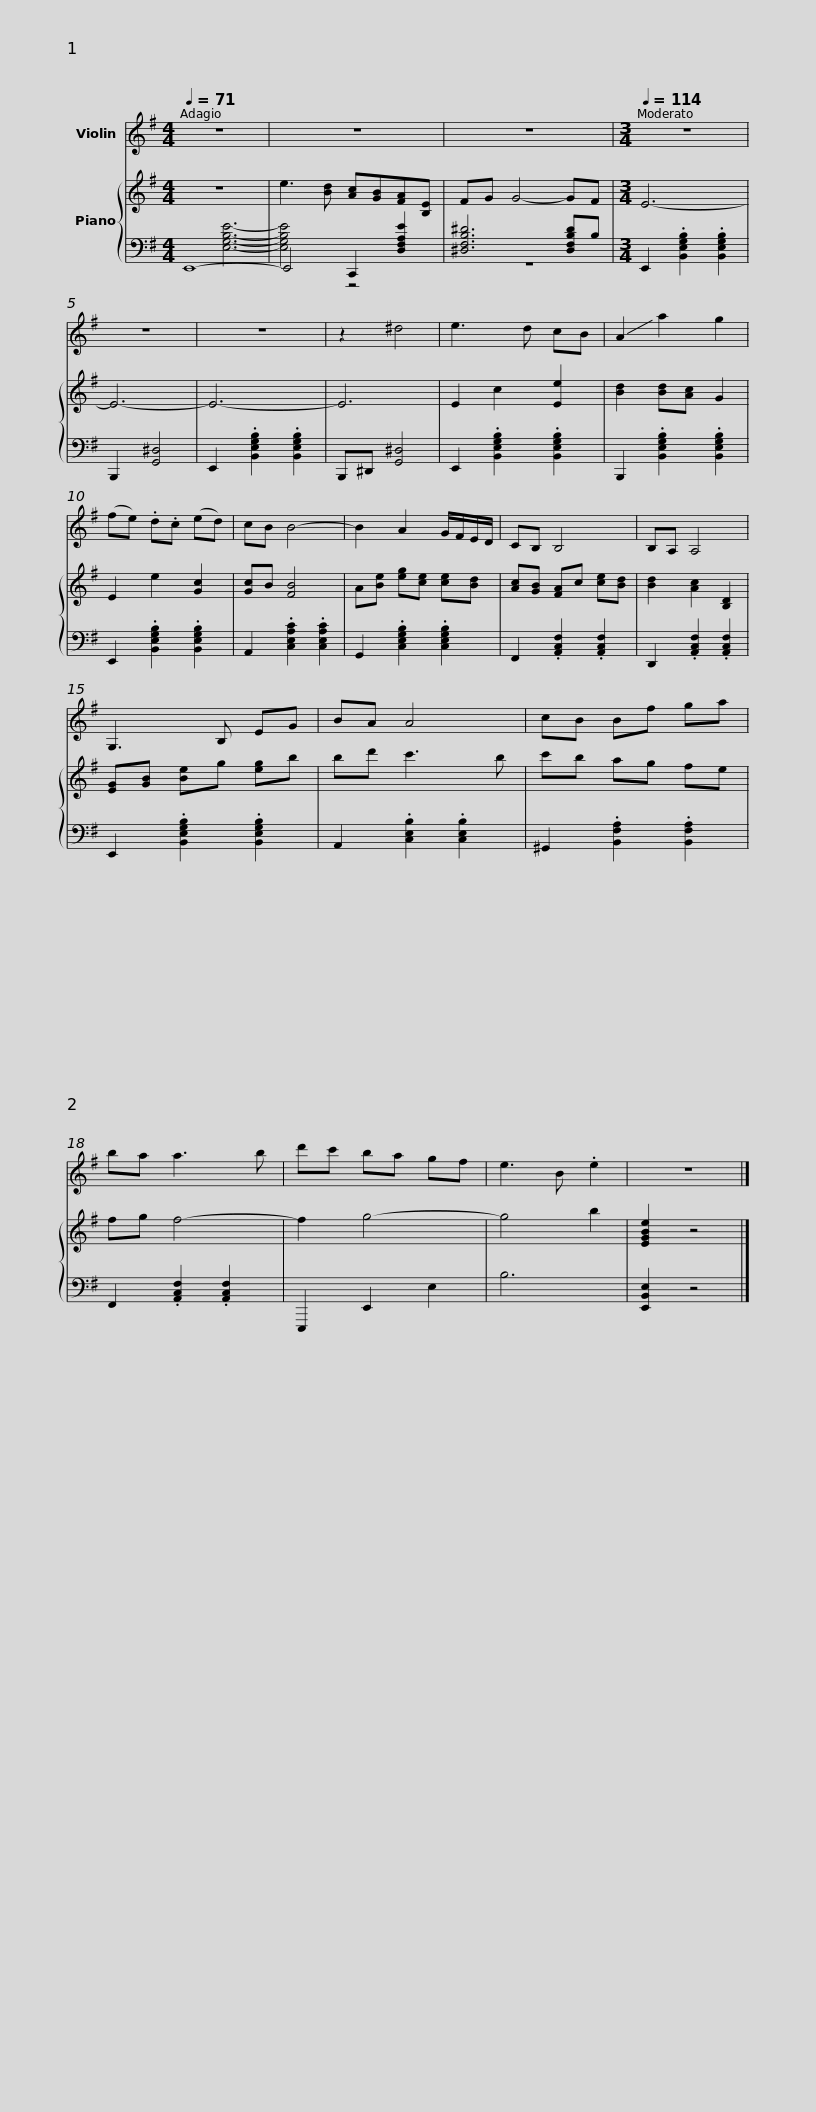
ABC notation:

X:1
%%score 1 { 2 | ( 3 4 ) }
L:1/8
Q:1/4=71
M:4/4
I:linebreak $
K:G
V:1 treble
V:2 treble
V:3 bass
V:4 bass
V:1
 z8 | z8 | z8 |[M:3/4][Q:1/4=114] z6 | z6 | %5
 z6 | z2 ^d4 | e3 d cB |$ !-(!A2 !-)!a2 g2 | (fe) .d.c (ed) | %10
 cB B4- | B2 A2 G/F/E/D/ | CB, B,4 | B,A, A,4 | G,3 B, EG |$ %15
 BA A4 | cB Bf ga | ba a3 b | d'c' ba gf | e3 B .e2 | %20
 z6 |] %21
V:2
 z8 | e3 [Bd] [Ac][GB][FA][B,E] | FG G4- GF |[M:3/4] E6- | E6- | %5
 E6- | E6 | E2 c2 [Ee]2 |$ [Bd]2 [Bd][Ac] G2 | E2 e2 [Gc]2 | %10
 [Gc]B [FB]4 | A[Be] [eg][ce] [ce][Bd] | [Ac][GB] [FA]c [ce][Bd] | [Bd]2 [Ac]2 [B,D]2 | [EG][GB] [Be]g [eg]b |$ %15
 bd' c'3 b | c'b ag fe | fg f4- | f2 g4- | g4 b2 | %20
 [EGBe]2 z4 |] %21
V:3
 E,,8- | E,,4 C,,2 [D,F,A,E]2 | [^D,F,B,^D]6 [D,F,B,D]B, |[M:3/4] E,,2 .[B,,E,G,B,]2 .[B,,E,G,B,]2 | B,,,2 [G,,^D,]4 | %5
 E,,2 .[B,,E,G,B,]2 .[B,,E,G,B,]2 | B,,,^D,, [G,,^D,]4 | E,,2 .[B,,E,G,B,]2 .[B,,E,G,B,]2 |$ B,,,2 .[B,,E,G,B,]2 .[B,,E,G,B,]2 | E,,2 .[B,,E,G,B,]2 .[B,,E,G,B,]2 | %10
 A,,2 .[C,E,A,C]2 .[C,E,A,C]2 | G,,2 .[C,E,G,B,]2 .[C,E,G,B,]2 | F,,2 .[A,,C,F,]2 .[A,,C,F,]2 | D,,2 .[A,,C,F,]2 .[A,,C,F,]2 | E,,2 .[B,,E,G,B,]2 .[B,,E,G,B,]2 |$ %15
 A,,2 .[C,E,B,]2 .[C,E,B,]2 | ^G,,2 .[B,,F,A,]2 .[B,,F,A,]2 | F,,2 .[A,,C,F,]2 .[A,,C,F,]2 | E,,,2 E,,2 E,2 | B,6 | %20
 [E,,B,,E,]2 z4 |] %21
V:4
 x2 [E,G,B,E]6- | [E,G,B,E]4 z4 | z8 |[M:3/4] x6 | x6 | %5
 x6 | x6 | x6 |$ x6 | x6 | %10
 x6 | x6 | x6 | x6 | x6 |$ %15
 x6 | x6 | x6 | x6 | x6 | %20
 x6 |] %21
